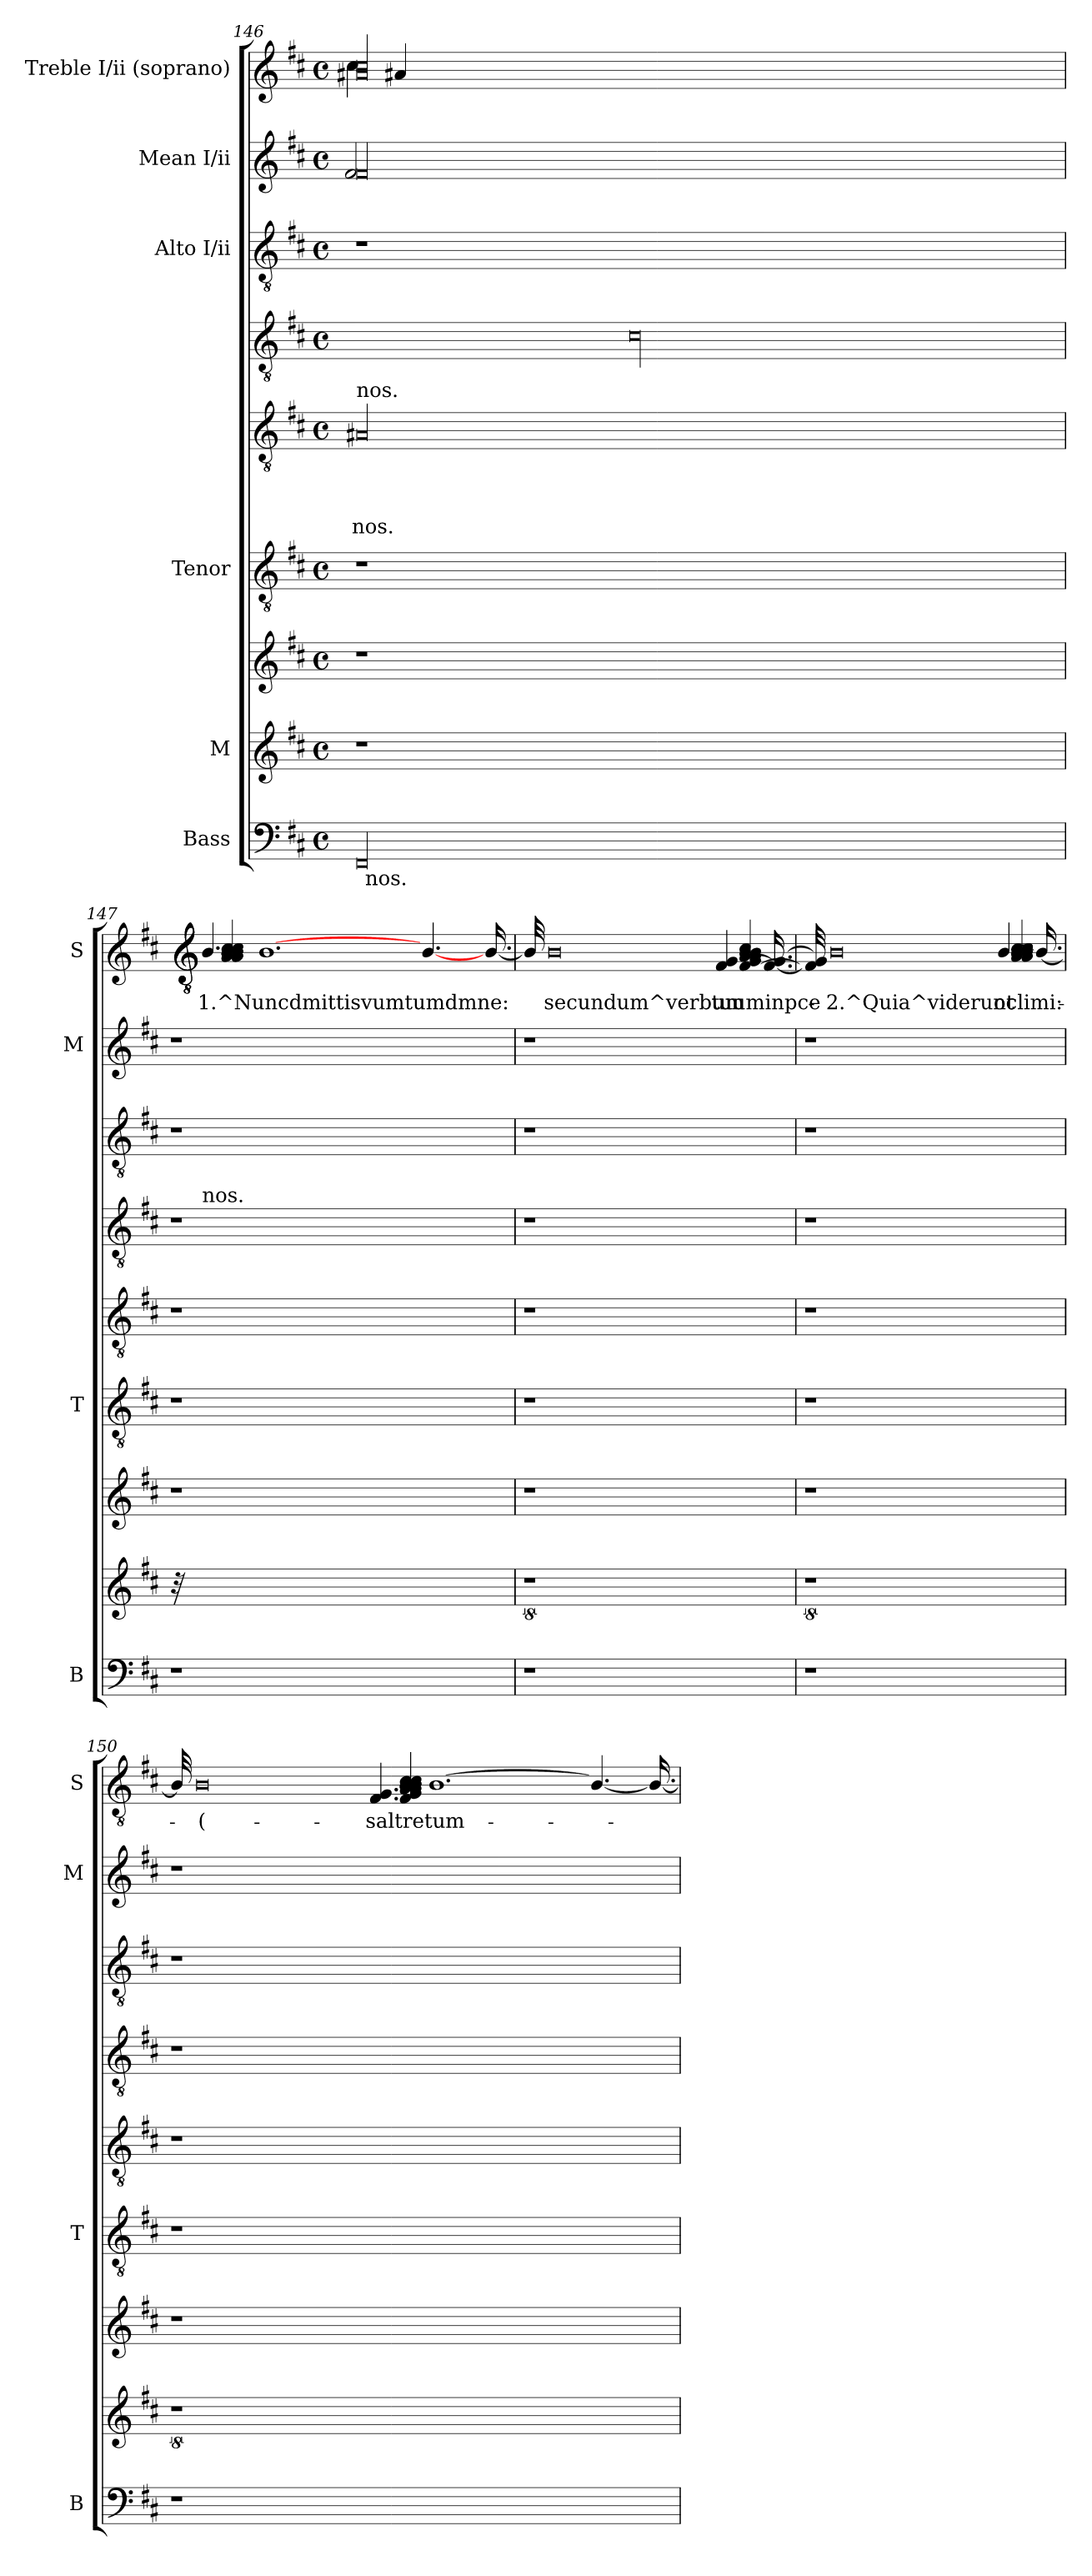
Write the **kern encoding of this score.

**kern	**text	**kern	**kern	**kern	**kern	**text	**text	**text	**text	**kern	**kern	**kern	**kern	**text
*part8	*part8	*part7	*part7	*part6	*part5	*part5	*part5	*part5	*part5	*part4	*part3	*part2	*part1	*part1
*staff9	*staff9	*staff8	*staff7	*staff6	*staff5	*staff5	*staff5	*staff5	*staff5	*staff4	*staff3	*staff2	*staff1	*staff1
*I"Bass	*	*I"M	*	*I"Tenor	*	*	*	*	*	*	*I"Alto I/ii	*I"Mean I/ii	*I"Treble I/ii (soprano)	*
*I'B	*	*	*	*I'T	*	*	*	*	*	*	*	*I'M	*I'S	*
*clefF4	*	*clefG2	*clefG2	*clefGv2	*clefGv2	*	*	*	*	*clefGv2	*clefGv2	*clefG2	*clefG2	*
*k[f#c#]	*	*k[f#c#]	*k[f#c#]	*k[f#c#]	*k[f#c#]	*	*	*	*	*k[f#c#]	*k[f#c#]	*k[f#c#]	*k[f#c#]	*
*D:	*	*D:	*D:	*D:	*D:	*	*	*	*	*D:	*D:	*D:	*D:	*
*M4/4	*	*M4/4	*M4/4	*M4/4	*M4/4	*	*	*	*	*M4/4	*M4/4	*M4/4	*M4/4	*
*met(c)	*	*met(c)	*met(c)	*met(c)	*met(c)	*	*	*	*	*met(c)	*met(c)	*met(c)	*met(c)	*
=146	=146	=146	=146	=146	=146	=146	=146	=146	=146	=146	=146	=146	=146	=146
!	!	!	!	!	!	!	!	!	!	!	!	!LO:TX:a:t=nos.	!	!
!	!	!	!	!	!LO:TX:a:t=nos.	!	!	!	!	!	!	!	!	!
!	!	!	!	!	!	!	!	!	!LO:LY:b	!	!	!	!	!
*^	*	*	*	*	*	*	*	*	*	*	*	*^	*^	*
00FF#	32ryy	.	1r	1r	1r	00A#X	.	.	.	nos.	0.ryy	1r	00f#	2f#/	00a# 00cc#	4cc#\	.
!	!LO:TX:b:t=nos.	!	!	!	!	!	!	!	!	!	!	!	!	!	!	!	!
.	1ryy	.	.	.	.	.	.	.	.	.	.	.	.	.	.	.	.
.	.	.	.	.	.	.	.	.	.	.	.	.	.	.	.	4a#X/	.
.	.	.	.	.	.	.	.	.	.	.	.	.	.	00ryy	.	2%15ryy	.
.	.	.	1%7ryy	1%7ryy	1%7ryy	.	.	.	.	.	.	1%7ryy	.	.	.	.	.
.	1ryy	.	.	.	.	.	.	.	.	.	.	.	.	.	.	.	.
.	1ryy	.	.	.	.	.	.	.	.	.	.	.	.	.	.	.	.
.	.	.	.	.	.	.	.	.	.	.	00c#	.	.	.	.	.	.
.	1ryy	.	.	.	.	.	.	.	.	.	.	.	.	.	.	.	.
00ryy	.	.	.	.	.	00ryy	.	.	.	.	.	.	00ryy	.	00ryy	.	.
.	1ryy	.	.	.	.	.	.	.	.	.	.	.	.	.	.	.	.
.	.	.	.	.	.	.	.	.	.	.	.	.	.	2%7ryy	.	.	.
.	1ryy	.	.	.	.	.	.	.	.	.	.	.	.	.	.	.	.
.	1ryy	.	.	.	.	.	.	.	.	.	.	.	.	.	.	.	.
.	.	.	.	.	.	.	.	.	.	.	1ryy	.	.	.	.	.	.
.	2ryy	.	.	.	.	.	.	.	.	.	.	.	.	.	.	.	.
.	4...ryy	.	.	.	.	.	.	.	.	.	.	.	.	.	.	.	.
*v	*v	*	*	*	*	*	*	*	*	*	*	*	*v	*v	*	*	*
!!LO:LB:g=z	!!
=147	=147	=147	=147	=147	=147	=147	=147	=147	=147	=147	=147	=147	=147	=147	=147
*	*	*	*	*	*	*	*	*	*	*^	*	*	*	*	*
1r	.	32r	1r	1r	1r	.	.	.	.	1r	32ryy	1r	1r	32ryy	32ryy	.
*	*	*	*	*	*	*	*	*	*	*	*	*	*	*clefGv2	*	*
!	!	!	!	!	!	!	!	!	!	!	!LO:TX:a:t=nos.	!	!	!	!	!
!	!	!	!	!	!	!	!	!	!	!	!	!	!	!LO:N:head=solid	!LO:N:n=1:head=solid	!
!	!	!	!	!	!	!	!	!	!	!	!	!	!	!	!LO:N:n=2:head=solid	!
!	!	!	!	!	!	!	!	!	!	!	!	!	!	!	!LO:N:n=3:head=solid	!
!	!	!	!	!	!	!	!	!	!	!	!	!	!	!	!LO:N:n=4:head=solid	!
!	!	!	!	!	!	!	!	!	!	!	!	!	!	!	!LO:N:n=5:head=solid	!
!	!	!	!	!	!	!	!	!	!	!	!	!	!	!	!LO:N:n=6:head=solid	!
!	!	!	!	!	!	!	!	!	!	!	!	!	!	!	!LO:N:n=7:head=solid	!
!	!	!	!	!	!	!	!	!	!	!	!	!	!	!	!LO:N:n=8:head=solid	!
!	!	!	!	!	!	!	!	!	!	!	!	!	!	!	!LO:N:n=9:head=solid	!
!	!	!	!	!	!	!	!	!	!	!	!	!	!	!	!LO:N:n=10:head=solid	!
!	!	!	!	!	!	!	!	!	!	!	!	!	!	!	!LO:N:n=11:head=solid	!
!	!	!	!	!	!	!	!	!	!	!	!	!	!	!	!LO:N:n=12:head=solid	!LO:LY:b
.	.	0ryy	.	.	.	.	.	.	.	.	1ryy	.	.	4.B/	4A/ 4A/ 4A/ 4A/ 4B/ 4B/ 4B/ 4B/ 4B/ 4c#/ 4c#/ 4c#/	1.^Nuncdmittisvumtumdmne:
.	.	.	.	.	.	.	.	.	.	.	.	.	.	.	1ryy	.
.	.	.	.	.	.	.	.	.	.	.	.	.	.	[<1.B	.	.
1ryy	.	.	1ryy	1ryy	1ryy	.	.	.	.	1ryy	.	1ryy	1ryy	.	.	.
.	.	.	.	.	.	.	.	.	.	.	1ryy	.	.	.	.	.
.	.	.	.	.	.	.	.	.	.	.	.	.	.	.	1ryy	.
.	.	.	.	.	.	.	.	.	.	.	.	.	.	[<4.B/	.	.
4.ryy	.	.	4.ryy	4.ryy	4.ryy	.	.	.	.	4.ryy	.	4.ryy	4.ryy	.	.	.
.	.	4ryy	.	.	.	.	.	.	.	.	4ryy	.	.	.	.	.
.	.	16.ryy	.	.	.	.	.	.	.	.	16.ryy	.	.	[<16.B/	16.ryy	.
*	*	*	*	*	*	*	*	*	*	*v	*v	*	*	*	*	*
=148	=148	=148	=148	=148	=148	=148	=148	=148	=148	=148	=148	=148	=148	=148	=148
1r	.	8%19r	1r	1r	1r	.	.	.	.	1r	1r	1r	32B/]	0ryy	.
!	!	!	!	!	!	!	!	!	!	!	!	!	!	!	!LO:LY:b
.	.	.	.	.	.	.	.	.	.	.	.	.	0B	.	secundum^verbum
1ryy	.	.	1ryy	1ryy	1ryy	.	.	.	.	1ryy	1ryy	1ryy	.	.	.
4.ryy	.	.	4.ryy	4.ryy	4.ryy	.	.	.	.	4.ryy	4.ryy	4.ryy	.	32ryy	.
!	!	!	!	!	!	!	!	!	!	!	!	!	!LO:N:n=1:head=solid	!	!
!	!	!	!	!	!	!	!	!	!	!	!	!	!LO:N:n=2:head=solid	!LO:N:n=1:head=solid	!
!	!	!	!	!	!	!	!	!	!	!	!	!	!	!LO:N:n=2:head=solid	!
!	!	!	!	!	!	!	!	!	!	!	!	!	!	!LO:N:n=3:head=solid	!
!	!	!	!	!	!	!	!	!	!	!	!	!	!	!LO:N:n=4:head=solid	!
!	!	!	!	!	!	!	!	!	!	!	!	!	!	!LO:N:n=5:head=solid	!
!	!	!	!	!	!	!	!	!	!	!	!	!	!	!LO:N:n=6:head=solid	!
!	!	!	!	!	!	!	!	!	!	!	!	!	!	!LO:N:n=7:head=solid	!LO:LY:b
.	.	.	.	.	.	.	.	.	.	.	.	.	[<4F#/ [<4G/	4F#/ 4G/ 4A/ 4A/ 4B/ 4B/ 4c#/	tuuminpce-
!	!	!	!	!	!	!	!	!	!	!	!	!	!LO:N:n=1:head=solid	!	!
!	!	!	!	!	!	!	!	!	!	!	!	!	!LO:N:n=2:head=solid	!	!
.	.	.	.	.	.	.	.	.	.	.	.	.	16.F#/_ 16.G/_	16.ryy	.
!!LO:LB:g=z	!!
=149	=149	=149	=149	=149	=149	=149	=149	=149	=149	=149	=149	=149	=149	=149	=149
!	!	!	!	!	!	!	!	!	!	!	!	!	!LO:N:n=1:head=solid	!	!
!	!	!	!	!	!	!	!	!	!	!	!	!	!LO:N:n=2:head=solid	!	!
1r	.	8%19r	1r	1r	1r	.	.	.	.	1r	1r	1r	32F#/] 32G/]	0ryy	.
!	!	!	!	!	!	!	!	!	!	!	!	!	!	!	!LO:LY:b
.	.	.	.	.	.	.	.	.	.	.	.	.	0B	.	-2.^Quia^viderunt
1ryy	.	.	1ryy	1ryy	1ryy	.	.	.	.	1ryy	1ryy	1ryy	.	.	.
4.ryy	.	.	4.ryy	4.ryy	4.ryy	.	.	.	.	4.ryy	4.ryy	4.ryy	.	32ryy	.
!	!	!	!	!	!	!	!	!	!	!	!	!	!LO:N:head=solid	!LO:N:n=1:head=solid	!
!	!	!	!	!	!	!	!	!	!	!	!	!	!	!LO:N:n=2:head=solid	!
!	!	!	!	!	!	!	!	!	!	!	!	!	!	!LO:N:n=3:head=solid	!
!	!	!	!	!	!	!	!	!	!	!	!	!	!	!LO:N:n=4:head=solid	!
!	!	!	!	!	!	!	!	!	!	!	!	!	!	!LO:N:n=5:head=solid	!
!	!	!	!	!	!	!	!	!	!	!	!	!	!	!LO:N:n=6:head=solid	!
!	!	!	!	!	!	!	!	!	!	!	!	!	!	!LO:N:n=7:head=solid	!
!	!	!	!	!	!	!	!	!	!	!	!	!	!	!LO:N:n=8:head=solid	!LO:LY:b
.	.	.	.	.	.	.	.	.	.	.	.	.	[<4B/	4A/ 4A/ 4B/ 4B/ 4B/ 4c#/ 4c#/ 4c#/	oclimi:-
!	!	!	!	!	!	!	!	!	!	!	!	!	!LO:N:head=solid	!	!
.	.	.	.	.	.	.	.	.	.	.	.	.	16.B/_	16.ryy	.
=150	=150	=150	=150	=150	=150	=150	=150	=150	=150	=150	=150	=150	=150	=150	=150
!	!	!	!	!	!	!	!	!	!	!	!	!	!LO:N:head=solid	!	!
1r	.	8%35r	1r	1r	1r	.	.	.	.	1r	1r	1r	32B/]	0ryy	.
!	!	!	!	!	!	!	!	!	!	!	!	!	!	!	!LO:LY:b
.	.	.	.	.	.	.	.	.	.	.	.	.	0B	.	-(-
0ryy	.	.	0ryy	0ryy	0ryy	.	.	.	.	0ryy	0ryy	0ryy	.	.	.
.	.	.	.	.	.	.	.	.	.	.	.	.	.	32ryy	.
!	!	!	!	!	!	!	!	!	!	!	!	!	!LO:N:n=1:head=solid	!	!
!	!	!	!	!	!	!	!	!	!	!	!	!	!LO:N:n=2:head=solid	!LO:N:n=1:head=solid	!
!	!	!	!	!	!	!	!	!	!	!	!	!	!	!LO:N:n=2:head=solid	!
!	!	!	!	!	!	!	!	!	!	!	!	!	!	!LO:N:n=3:head=solid	!
!	!	!	!	!	!	!	!	!	!	!	!	!	!	!LO:N:n=4:head=solid	!
!	!	!	!	!	!	!	!	!	!	!	!	!	!	!LO:N:n=5:head=solid	!
!	!	!	!	!	!	!	!	!	!	!	!	!	!	!LO:N:n=6:head=solid	!
!	!	!	!	!	!	!	!	!	!	!	!	!	!	!LO:N:n=7:head=solid	!
!	!	!	!	!	!	!	!	!	!	!	!	!	!	!LO:N:n=8:head=solid	!
!	!	!	!	!	!	!	!	!	!	!	!	!	!	!LO:N:n=9:head=solid	!
!	!	!	!	!	!	!	!	!	!	!	!	!	!	!LO:N:n=10:head=solid	!
!	!	!	!	!	!	!	!	!	!	!	!	!	!	!LO:N:n=11:head=solid	!LO:LY:b
.	.	.	.	.	.	.	.	.	.	.	.	.	4.F#/ 4.G/	4F#/ 4G/ 4A/ 4A/ 4B/ 4B/ 4B/ 4B/ 4B/ 4c#/ 4c#/	-saltretum-
.	.	.	.	.	.	.	.	.	.	.	.	.	.	1ryy	.
.	.	.	.	.	.	.	.	.	.	.	.	.	[<1.B	.	.
1ryy	.	.	1ryy	1ryy	1ryy	.	.	.	.	1ryy	1ryy	1ryy	.	.	.
.	.	.	.	.	.	.	.	.	.	.	.	.	.	1ryy	.
.	.	.	.	.	.	.	.	.	.	.	.	.	4.B/_	.	.
4.ryy	.	.	4.ryy	4.ryy	4.ryy	.	.	.	.	4.ryy	4.ryy	4.ryy	.	.	.
.	.	.	.	.	.	.	.	.	.	.	.	.	16.B/_	16.ryy	.
*	*	*	*	*	*	*	*	*	*	*	*	*	*v	*v	*
=	=	=	=	=	=	=	=	=	=	=	=	=	=	=
*-	*-	*-	*-	*-	*-	*-	*-	*-	*-	*-	*-	*-	*-	*-
